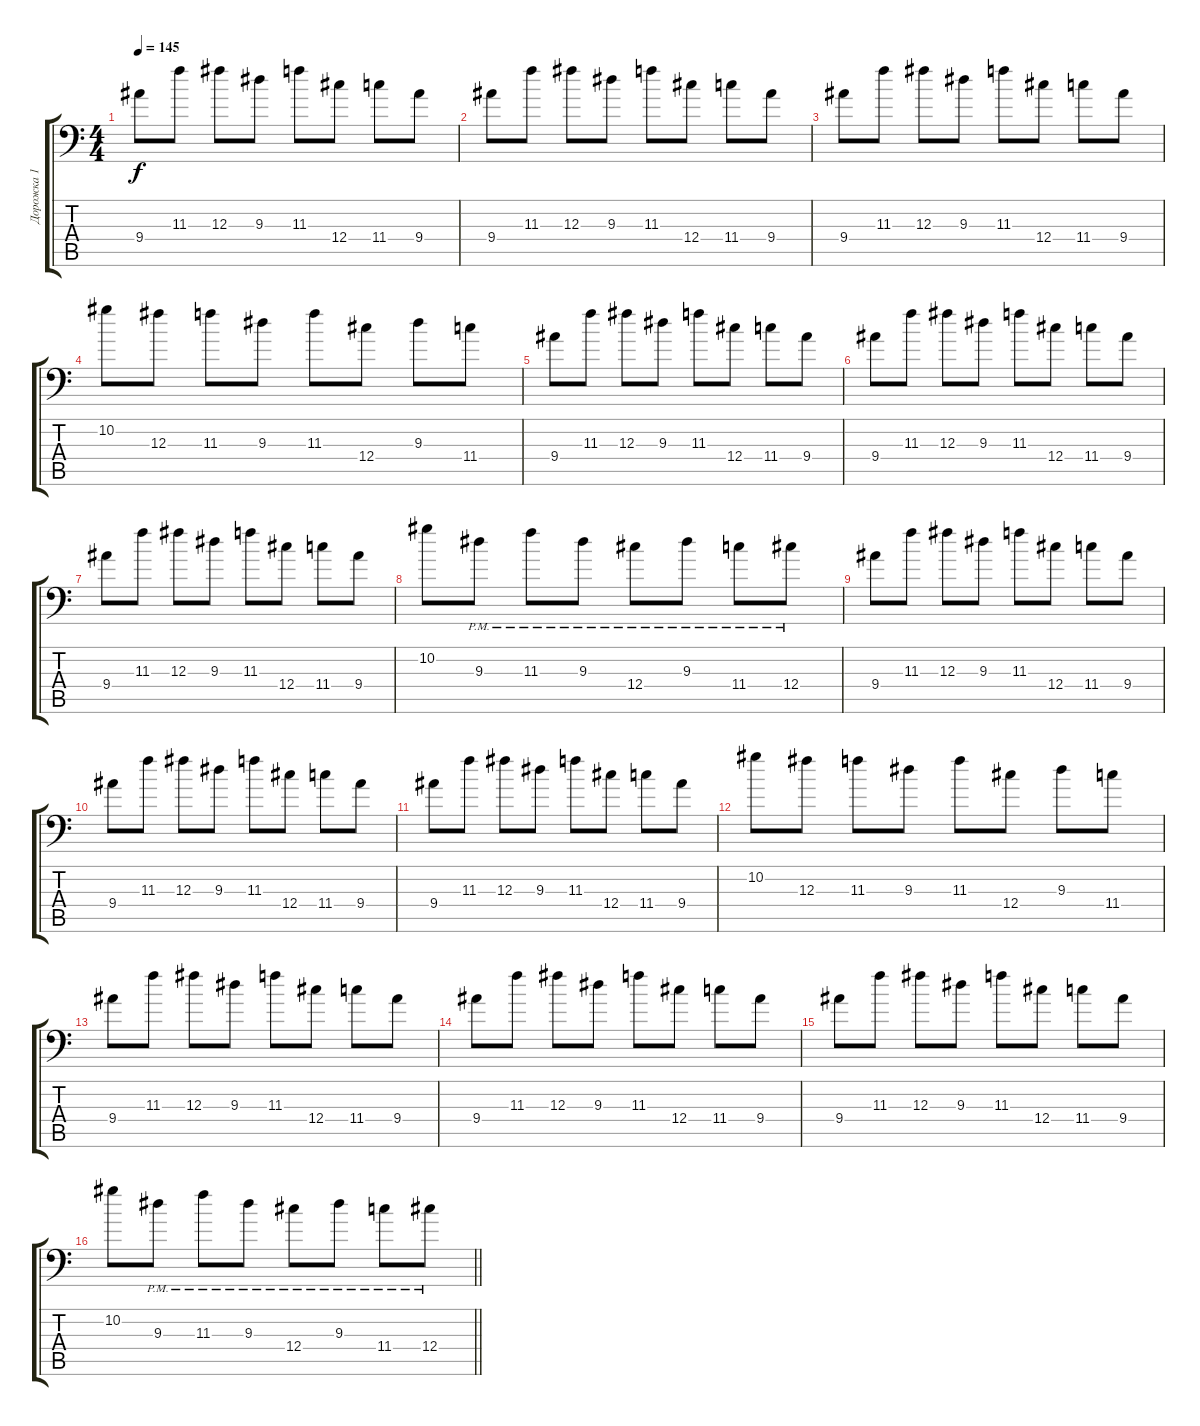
\track ("Дорожка 1" "Дорожка 1") {instrument distortionguitar}
\staff {score tabs}
\tuning (Eb4 Bb3 Gb3 Db3 Ab2 Bb1) {hide}
\ts (4 4)
\tempo 145
\clef f4
\ks c
9.4.8{dy f} 11.3.8 12.3.8 9.3.8 11.3.8 12.4.8 11.4.8 9.4.8 |
9.4.8 11.3.8 12.3.8 9.3.8 11.3.8 12.4.8 11.4.8 9.4.8 |
9.4.8 11.3.8 12.3.8 9.3.8 11.3.8 12.4.8 11.4.8 9.4.8 |
10.2.8 12.3.8 11.3.8 9.3.8 11.3.8 12.4.8 9.3.8 11.4.8 |
9.4.8 11.3.8 12.3.8 9.3.8 11.3.8 12.4.8 11.4.8 9.4.8 |
9.4.8 11.3.8 12.3.8 9.3.8 11.3.8 12.4.8 11.4.8 9.4.8 |
9.4.8 11.3.8 12.3.8 9.3.8 11.3.8 12.4.8 11.4.8 9.4.8 |
10.2.8 9.3{pm}.8 11.3{pm}.8 9.3{pm}.8 12.4{pm}.8 9.3{pm}.8 11.4{pm}.8 12.4{pm}.8 |
9.4.8 11.3.8 12.3.8 9.3.8 11.3.8 12.4.8 11.4.8 9.4.8 |
9.4.8 11.3.8 12.3.8 9.3.8 11.3.8 12.4.8 11.4.8 9.4.8 |
9.4.8 11.3.8 12.3.8 9.3.8 11.3.8 12.4.8 11.4.8 9.4.8 |
10.2.8 12.3.8 11.3.8 9.3.8 11.3.8 12.4.8 9.3.8 11.4.8 |
9.4.8 11.3.8 12.3.8 9.3.8 11.3.8 12.4.8 11.4.8 9.4.8 |
9.4.8 11.3.8 12.3.8 9.3.8 11.3.8 12.4.8 11.4.8 9.4.8 |
9.4.8 11.3.8 12.3.8 9.3.8 11.3.8 12.4.8 11.4.8 9.4.8 |
\barLineRight lightlight
10.2.8 9.3{pm}.8 11.3{pm}.8 9.3{pm}.8 12.4{pm}.8 9.3{pm}.8 11.4{pm}.8 12.4{pm}.8
